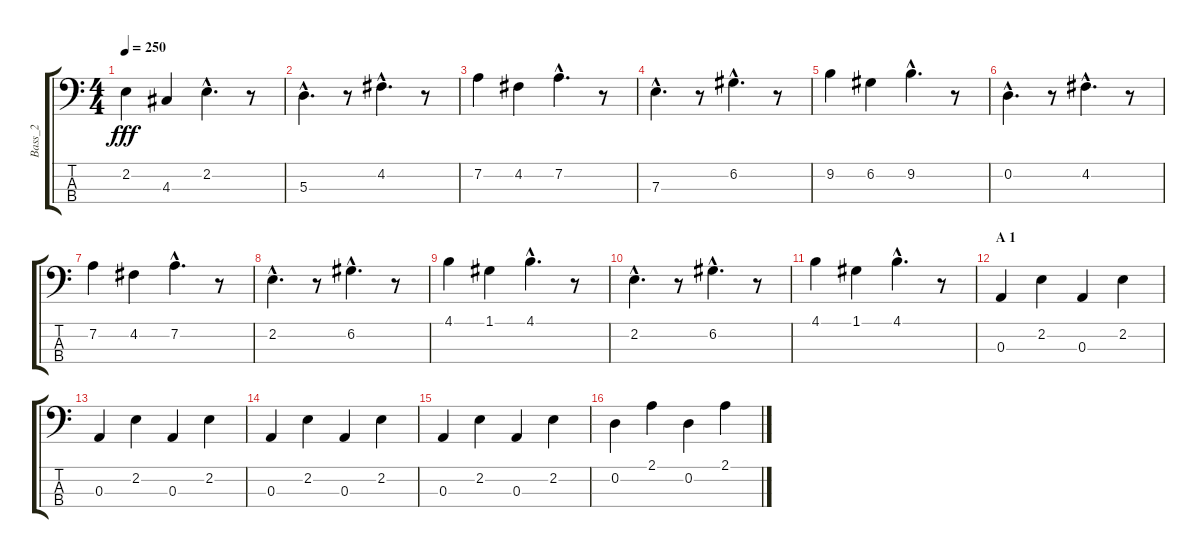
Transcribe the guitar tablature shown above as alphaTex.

\track ("Bass_2" "Bass_2") {instrument acousticbass}
\staff {score tabs}
\tuning (G2 D2 A1 E1) {hide}
\ts (4 4)
\tempo 250
\clef f4
\ks c
2.2.4{dy fff} 4.3.4 2.2{hac}.4{d} r.8 |
5.3{hac}.4{d} r.8 4.2{hac}.4{d} r.8 |
7.2.4 4.2.4 7.2{hac}.4{d} r.8 |
7.3{hac}.4{d} r.8 6.2{hac}.4{d} r.8 |
9.2.4 6.2.4 9.2{hac}.4{d} r.8 |
0.2{hac}.4{d} r.8 4.2{hac}.4{d} r.8 |
7.2.4 4.2.4 7.2{hac}.4{d} r.8 |
2.2{hac}.4{d} r.8 6.2{hac}.4{d} r.8 |
4.1.4 1.1.4 4.1{hac}.4{d} r.8 |
2.2{hac}.4{d} r.8 6.2{hac}.4{d} r.8 |
4.1.4 1.1.4 4.1{hac}.4{d} r.8 |
\section ("" "A 1")
0.3.4 2.2.4 0.3.4 2.2.4 |
0.3.4 2.2.4 0.3.4 2.2.4 |
0.3.4 2.2.4 0.3.4 2.2.4 |
0.3.4 2.2.4 0.3.4 2.2.4 |
0.2.4 2.1.4 0.2.4 2.1.4
